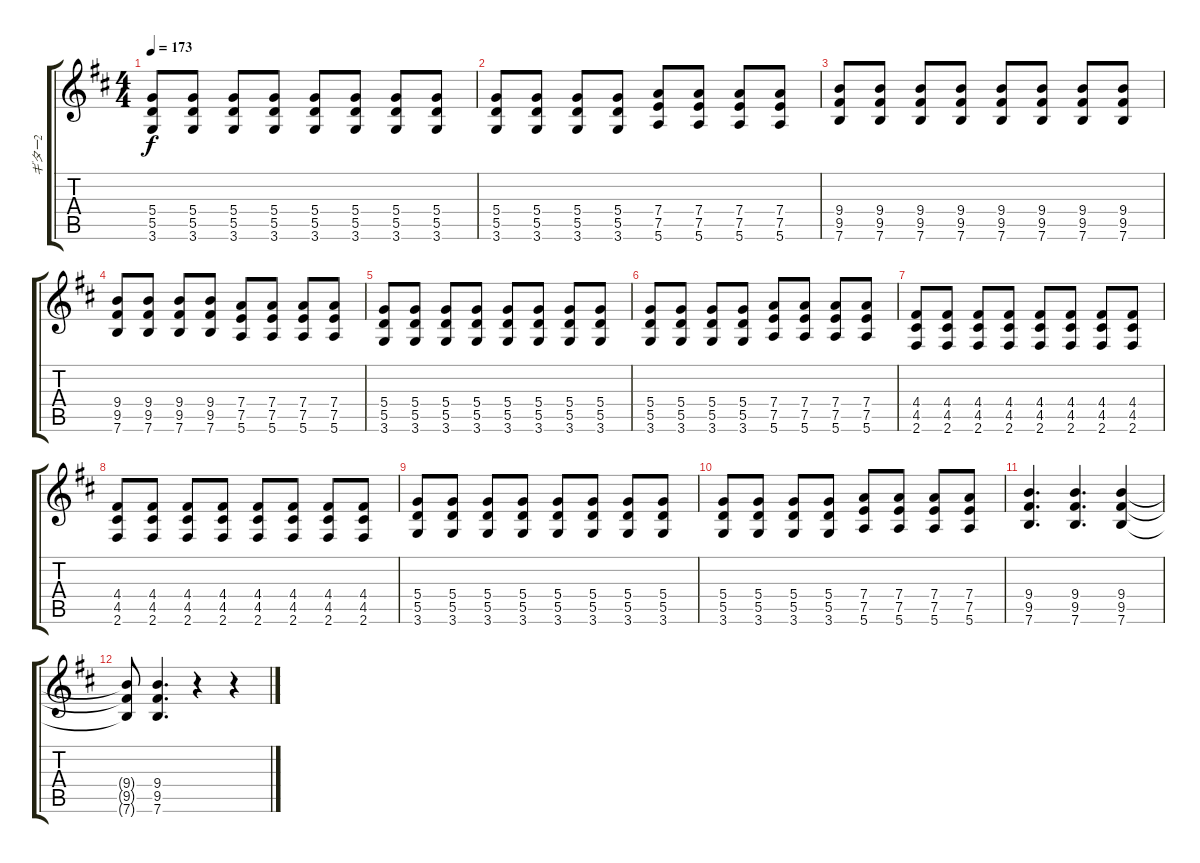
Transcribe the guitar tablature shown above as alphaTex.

\track ("ギター2" "ギター2") {mute instrument distortionguitar}
\staff {score tabs}
\tuning (E4 B3 G3 D3 A2 E2) {hide}
\ts (4 4)
\tempo 173
\clef g2
\ks d
(5.4 5.5 3.6).8{dy f} (5.4 5.5 3.6).8 (5.4 5.5 3.6).8 (5.4 5.5 3.6).8 (5.4 5.5 3.6).8 (5.4 5.5 3.6).8 (5.4 5.5 3.6).8 (5.4 5.5 3.6).8 |
(5.4 5.5 3.6).8 (5.4 5.5 3.6).8 (5.4 5.5 3.6).8 (5.4 5.5 3.6).8 (7.4 7.5 5.6).8 (7.4 7.5 5.6).8 (7.4 7.5 5.6).8 (7.4 7.5 5.6).8 |
(9.4 9.5 7.6).8 (9.4 9.5 7.6).8 (9.4 9.5 7.6).8 (9.4 9.5 7.6).8 (9.4 9.5 7.6).8 (9.4 9.5 7.6).8 (9.4 9.5 7.6).8 (9.4 9.5 7.6).8 |
(9.4 9.5 7.6).8 (9.4 9.5 7.6).8 (9.4 9.5 7.6).8 (9.4 9.5 7.6).8 (7.4 7.5 5.6).8 (7.4 7.5 5.6).8 (7.4 7.5 5.6).8 (7.4 7.5 5.6).8 |
(5.4 5.5 3.6).8 (5.4 5.5 3.6).8 (5.4 5.5 3.6).8 (5.4 5.5 3.6).8 (5.4 5.5 3.6).8 (5.4 5.5 3.6).8 (5.4 5.5 3.6).8 (5.4 5.5 3.6).8 |
(5.4 5.5 3.6).8 (5.4 5.5 3.6).8 (5.4 5.5 3.6).8 (5.4 5.5 3.6).8 (7.4 7.5 5.6).8 (7.4 7.5 5.6).8 (7.4 7.5 5.6).8 (7.4 7.5 5.6).8 |
(4.4 4.5 2.6).8 (4.4 4.5 2.6).8 (4.4 4.5 2.6).8 (4.4 4.5 2.6).8 (4.4 4.5 2.6).8 (4.4 4.5 2.6).8 (4.4 4.5 2.6).8 (4.4 4.5 2.6).8 |
(4.4 4.5 2.6).8 (4.4 4.5 2.6).8 (4.4 4.5 2.6).8 (4.4 4.5 2.6).8 (4.4 4.5 2.6).8 (4.4 4.5 2.6).8 (4.4 4.5 2.6).8 (4.4 4.5 2.6).8 |
(5.4 5.5 3.6).8 (5.4 5.5 3.6).8 (5.4 5.5 3.6).8 (5.4 5.5 3.6).8 (5.4 5.5 3.6).8 (5.4 5.5 3.6).8 (5.4 5.5 3.6).8 (5.4 5.5 3.6).8 |
(5.4 5.5 3.6).8 (5.4 5.5 3.6).8 (5.4 5.5 3.6).8 (5.4 5.5 3.6).8 (7.4 7.5 5.6).8 (7.4 7.5 5.6).8 (7.4 7.5 5.6).8 (7.4 7.5 5.6).8 |
(9.4 9.5 7.6).4{d} (9.4 9.5 7.6).4{d} (9.4 9.5 7.6).4 |
(9.4{t} 9.5{t} 7.6{t}).8 (9.4 9.5 7.6).4{d} r.4 r.4
